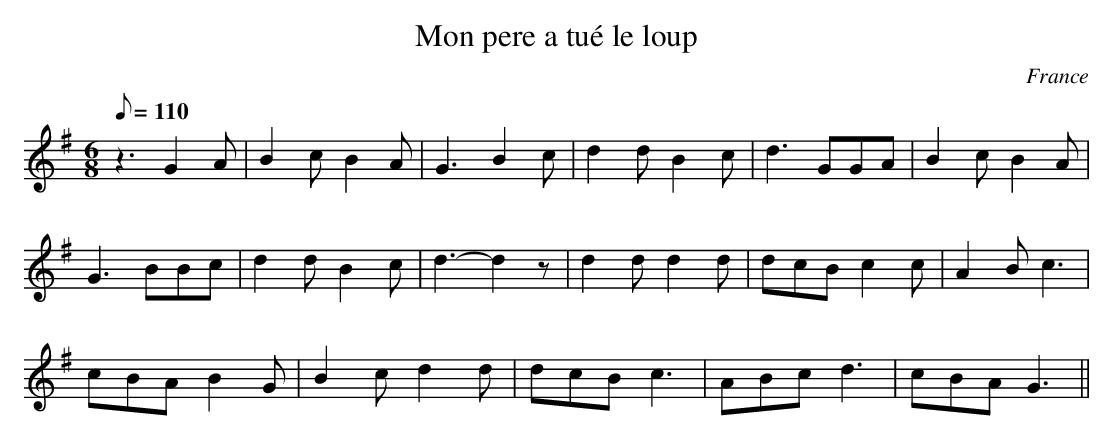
X:1
T:Mon pere a tué le loup
O:France
M:6/8
L:1/8
Q:110
K:G
z3 G2A|B2c B2A|G3 B2c|d2 d B2c|d3 GGA|B2 c B2A|!
G3 BBc|d2 d B2c|d3-d2z|d2 d d2 d|dcB c2c|A2B c3|!
cBA B2G|B2c d2d|dcB c3|ABc d3|cBA G3||
